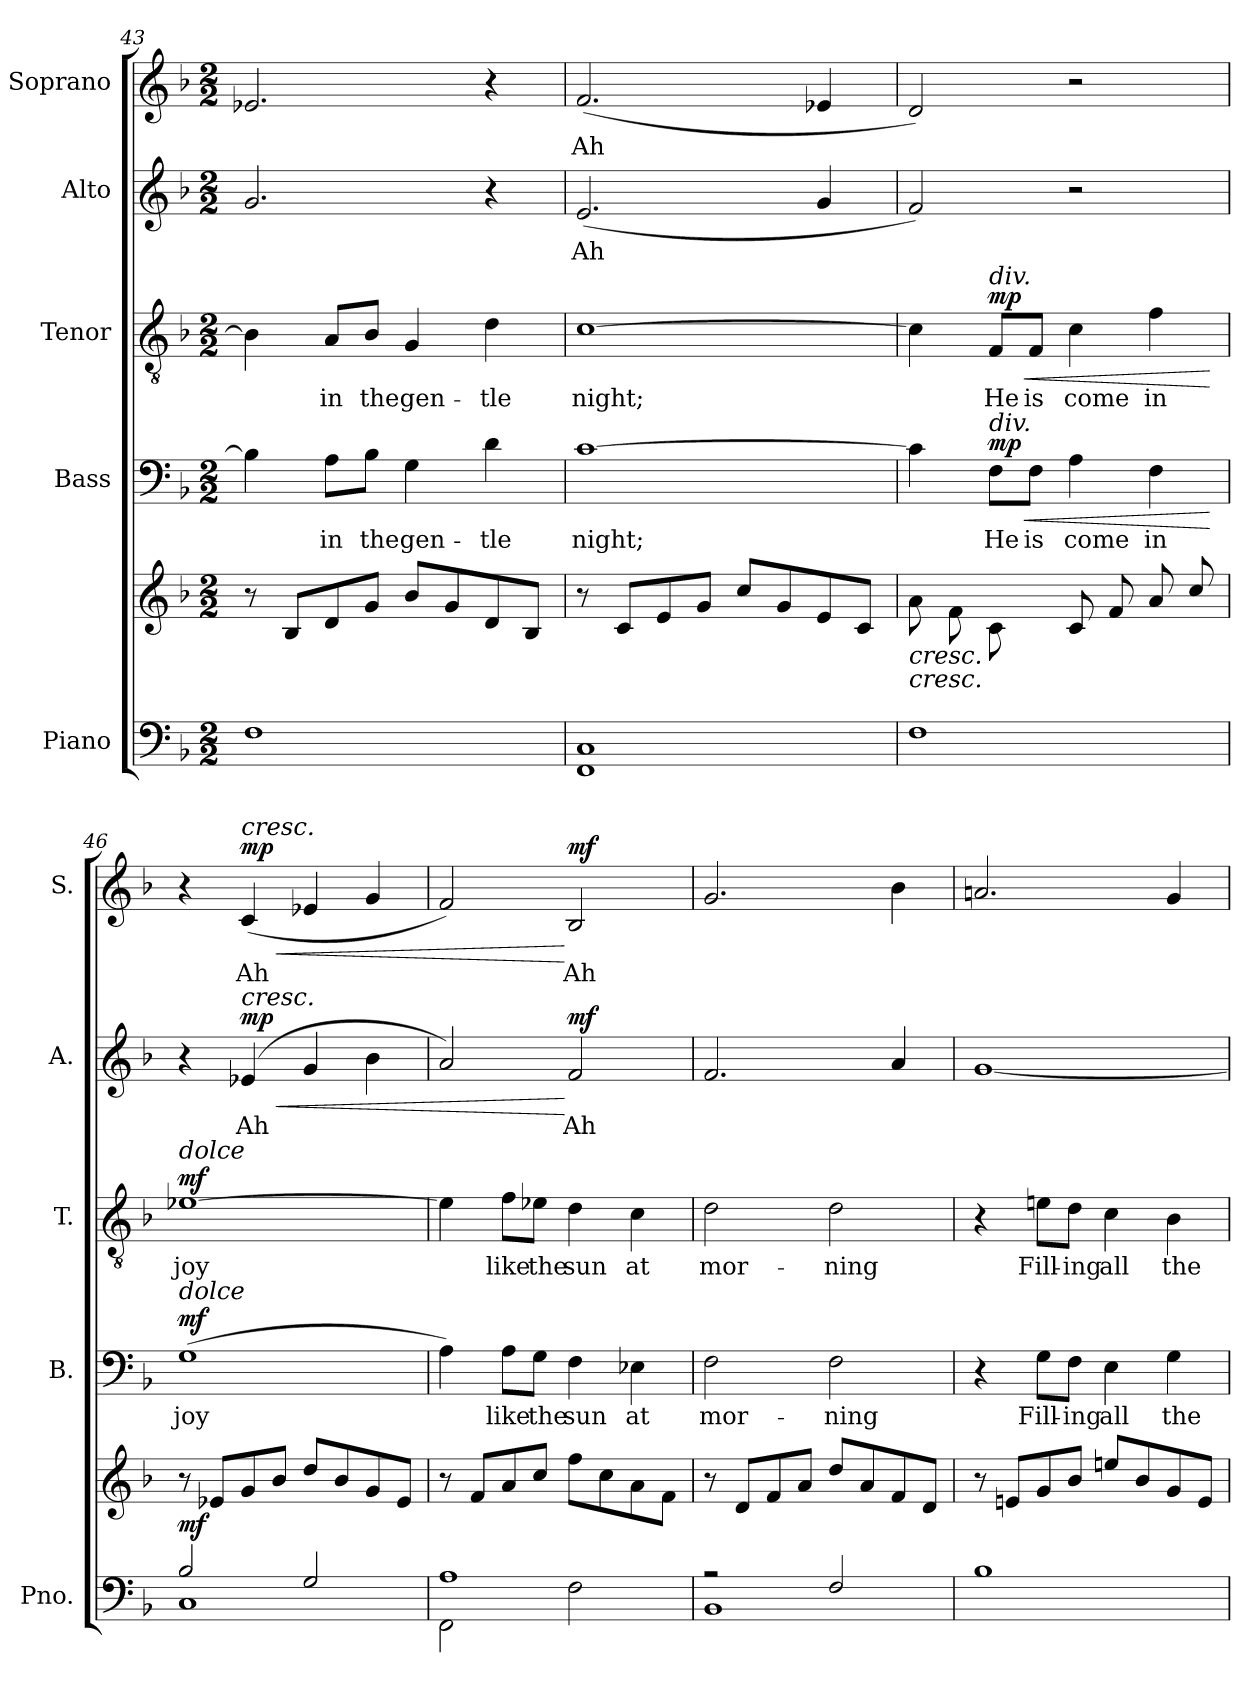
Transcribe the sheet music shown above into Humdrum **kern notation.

**kern	**kern	**dynam	**kern	**text	**dynam	**kern	**text	**dynam	**kern	**text	**dynam	**kern	**text	**dynam
*part5	*part5	*part5	*part4	*part4	*part4	*part3	*part3	*part3	*part2	*part2	*part2	*part1	*part1	*part1
*staff6	*staff5	*staff5/6	*staff4	*staff4	*staff4	*staff3	*staff3	*staff3	*staff2	*staff2	*staff2	*staff1	*staff1	*staff1
*I"Piano	*	*	*I"Bass	*	*	*I"Tenor	*	*	*I"Alto	*	*	*I"Soprano	*	*
*I'Pno.	*	*	*I'B.	*	*	*I'T.	*	*	*I'A.	*	*	*I'S.	*	*
*clefF4	*clefG2	*	*clefF4	*	*	*clefGv2	*	*	*clefG2	*	*	*clefG2	*	*
*	*	*	*	*	*	*	*	*	*	*	*	*ITrd-4c-7	*	*
*k[b-]	*k[b-]	*	*k[b-]	*	*	*k[b-]	*	*	*k[b-]	*	*	*k[]	*	*
*M2/2	*M2/2	*	*M2/2	*	*	*M2/2	*	*	*M2/2	*	*	*M2/2	*	*
=43	=43	=43	=43	=43	=43	=43	=43	=43	=43	=43	=43	=43	=43	=43
1F	8r	.	4B-\]	.	.	4B-\]	.	.	2.g/	.	.	2.b-Xi/	.	.
.	8B-/L	.	.	.	.	.	.	.	.	.	.	.	.	.
.	8d/	.	8A\L	in	.	8A/L	in	.	.	.	.	.	.	.
.	8g/J	.	8B-\J	the	.	8B-/J	the	.	.	.	.	.	.	.
.	8b-/L	.	4G\	gen-	.	4G/	gen-	.	.	.	.	.	.	.
.	8g/	.	.	.	.	.	.	.	.	.	.	.	.	.
.	8d/	.	4d\	-tle	.	4d\	-tle	.	4r	.	.	4r	.	.
.	8B-/J	.	.	.	.	.	.	.	.	.	.	.	.	.
=44	=44	=44	=44	=44	=44	=44	=44	=44	=44	=44	=44	=44	=44	=44
1FF 1C	8r	.	[1c	night;	.	[1c	night;	.	(2.e/	Ah	.	(2.cci/	Ah	.
.	8c/L	.	.	.	.	.	.	.	.	.	.	.	.	.
.	8e/	.	.	.	.	.	.	.	.	.	.	.	.	.
.	8g/J	.	.	.	.	.	.	.	.	.	.	.	.	.
.	8cc/L	.	.	.	.	.	.	.	.	.	.	.	.	.
.	8g/	.	.	.	.	.	.	.	.	.	.	.	.	.
.	8e/	.	.	.	.	.	.	.	4g/	.	.	4b-Xi/	.	.
.	8c/J	.	.	.	.	.	.	.	.	.	.	.	.	.
=45	=45	=45	=45	=45	=45	=45	=45	=45	=45	=45	=45	=45	=45	=45
*^	*	*	*	*	*	*	*	*	*	*	*	*	*	*
!LO:TX:a:i:t=cresc.	!	!	!	!	!	!	!	!	!	!	!	!	!	!	!
!	!	!	!LO:HP:b	!	!	!	!	!	!	!	!	!	!	!	!
4.ryy	1F	8a\L	<	4c\]	.	.	4c\]	.	.	2f/)	.	.	2ai/)	.	.
.	.	8f\	.	.	.	.	.	.	.	.	.	.	.	.	.
!	!	!	!	!	!	!	!LO:TX:a:i:t=div.	!	!	!	!	!	!	!	!
!	!	!	!	!LO:TX:a:i:t=div.	!	!	!	!	!	!	!	!	!	!	!
!	!	!	!	!	!	!LO:HP:b	!	!	!LO:HP:b	!	!	!	!	!	!
!	!	!	!	!	!	!LO:DY:n=1:a	!	!	!LO:DY:n=1:a	!	!	!	!	!	!
.	.	8c\	.	8F\L	He	< mp	8F/L	He	< mp	.	.	.	.	.	.
8A/J	.	8ryy	.	8F\J	is	.	8F/J	is	.	.	.	.	.	.	.
2ryy	.	8c/L	.	4A\	come	.	4c\	come	.	2r	.	.	2r	.	.
.	.	8f/	.	.	.	.	.	.	.	.	.	.	.	.	.
.	.	8a/	.	4F\	in	.	4f\	in	.	.	.	.	.	.	.
.	.	8cc/J	.	.	.	.	.	.	.	.	.	.	.	.	.
*v	*v	*	*	*	*	*	*	*	*	*	*	*	*	*	*
.	.	.	.	.	[	.	.	[	.	.	.	.	.	.
!!LO:PB:g=z
=46	=46	=46	=46	=46	=46	=46	=46	=46	=46	=46	=46	=46	=46	=46
*^	*	*	*	*	*	*	*	*	*	*	*	*	*	*
!	!	!	!	!	!	!	!LO:TX:a:i:t=dolce	!	!	!	!	!	!	!	!
!	!	!	!	!LO:TX:a:i:t=dolce	!	!	!	!	!	!	!	!	!	!	!
!	!	!	!LO:DY:b	!	!	!LO:DY:a	!	!	!LO:DY:a	!	!	!	!	!	!
2B-/	1C	8r	mf	(1G	joy	mf	[1e-X	joy	mf	4r	.	.	4r	.	.
.	.	8e-X/L	[	.	.	.	.	.	.	.	.	.	.	.	.
!	!	!	!	!	!	!	!	!	!	!	!	!	!LO:TX:a:i:t=cresc.	!	!
!	!	!	!	!	!	!	!	!	!	!LO:TX:a:i:t=cresc.	!	!	!	!	!
!	!	!	!	!	!	!	!	!	!	!	!	!LO:HP:b	!	!	!LO:HP:b
!	!	!	!	!	!	!	!	!	!	!	!	!LO:DY:n=1:a	!	!	!LO:DY:n=1:a
.	.	8g/	.	.	.	.	.	.	.	(4e-X/	Ah	< mp	(4gi/	Ah	< mp
.	.	8b-/J	.	.	.	.	.	.	.	.	.	.	.	.	.
2G/	.	8dd/L	.	.	.	.	.	.	.	4g/	.	.	4b-Xi/	.	.
.	.	8b-/	.	.	.	.	.	.	.	.	.	.	.	.	.
.	.	8g/	.	.	.	.	.	.	.	4b-\	.	.	4ddi/	.	.
.	.	8e-/J	.	.	.	.	.	.	.	.	.	.	.	.	.
=47	=47	=47	=47	=47	=47	=47	=47	=47	=47	=47	=47	=47	=47	=47	=47
1A	2FF\	8r	.	4A\)	.	.	4e-\]	.	.	2a/)	.	.	2cci/)	.	.
.	.	8f/L	.	.	.	.	.	.	.	.	.	.	.	.	.
.	.	8a/	.	8A\L	like	.	8f\L	like	.	.	.	.	.	.	.
.	.	8cc/J	.	8G\J	the	.	8e-X\J	the	.	.	.	.	.	.	.
!	!	!	!	!	!	!	!	!	!	!	!	!LO:DY:n=1:a	!	!	!LO:DY:n=1:a
.	2F\	8ff\L	.	4F\	sun	.	4d\	sun	.	2f/	Ah	[ mf	2fi/	Ah	[ mf
.	.	8cc\	.	.	.	.	.	.	.	.	.	.	.	.	.
.	.	8a\	.	4E-X\	at	.	4c\	at	.	.	.	.	.	.	.
.	.	8f\J	.	.	.	.	.	.	.	.	.	.	.	.	.
=48	=48	=48	=48	=48	=48	=48	=48	=48	=48	=48	=48	=48	=48	=48	=48
2r	1BB-	8r	.	2F\	mor-	.	2d\	mor-	.	2.f/	.	.	2.ddi/	.	.
.	.	8d/L	.	.	.	.	.	.	.	.	.	.	.	.	.
.	.	8f/	.	.	.	.	.	.	.	.	.	.	.	.	.
.	.	8a/J	.	.	.	.	.	.	.	.	.	.	.	.	.
2F/	.	8dd/L	.	2F\	-ning	.	2d\	-ning	.	.	.	.	.	.	.
.	.	8a/	.	.	.	.	.	.	.	.	.	.	.	.	.
.	.	8f/	.	.	.	.	.	.	.	4a/	.	.	4ffi\	.	.
.	.	8d/J	.	.	.	.	.	.	.	.	.	.	.	.	.
*v	*v	*	*	*	*	*	*	*	*	*	*	*	*	*	*
=49	=49	=49	=49	=49	=49	=49	=49	=49	=49	=49	=49	=49	=49	=49
1B-	8r	.	4r	.	.	4r	.	.	[1g	.	.	2.eeni/	.	.
.	8en/L	.	.	.	.	.	.	.	.	.	.	.	.	.
.	8g/	.	8G\L	Fill-	.	8en\L	Fill-	.	.	.	.	.	.	.
.	8b-/J	.	8F\J	-ing	.	8d\J	-ing	.	.	.	.	.	.	.
.	8een/L	.	4E\	all	.	4c\	all	.	.	.	.	.	.	.
.	8b-/	.	.	.	.	.	.	.	.	.	.	.	.	.
.	8g/	.	4G\	the	.	4B-\	the	.	.	.	.	4ddi/	.	.
.	8e/J	.	.	.	.	.	.	.	.	.	.	.	.	.
=	=	=	=	=	=	=	=	=	=	=	=	=	=	=
*-	*-	*-	*-	*-	*-	*-	*-	*-	*-	*-	*-	*-	*-	*-
